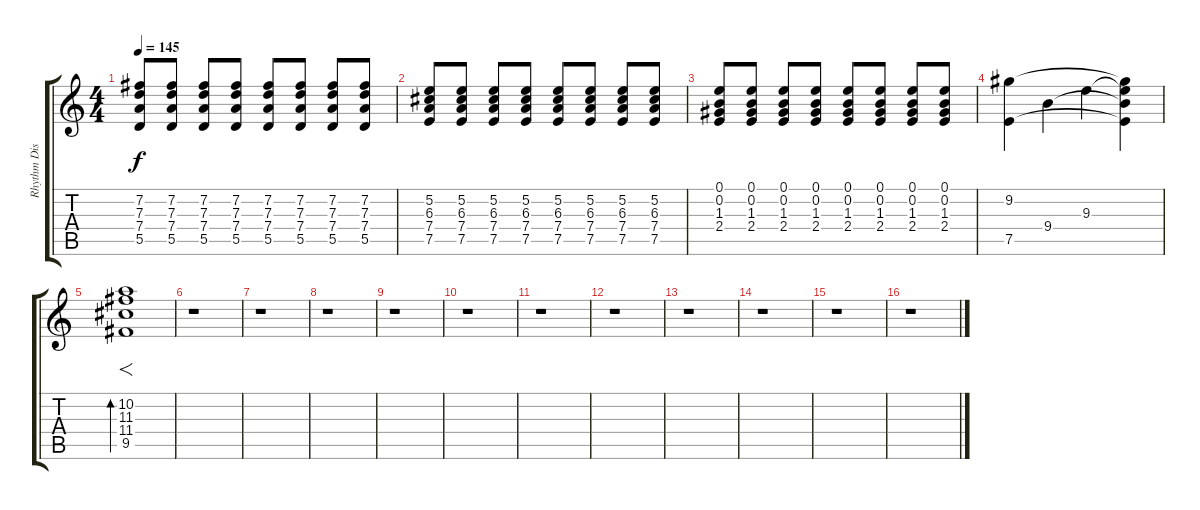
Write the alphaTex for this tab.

\track ("Rhythm Distorted" "Rhythm Dis") {instrument distortionguitar}
\staff {score tabs}
\tuning (E4 B3 G3 D3 A2 E2) {hide}
\ts (4 4)
\tempo 145
\clef g2
\ks c
(7.2 7.3 7.4 5.5).8{dy f} (7.2 7.3 7.4 5.5).8 (7.2 7.3 7.4 5.5).8 (7.2 7.3 7.4 5.5).8 (7.2 7.3 7.4 5.5).8 (7.2 7.3 7.4 5.5).8 (7.2 7.3 7.4 5.5).8 (7.2 7.3 7.4 5.5).8 |
(5.2 6.3 7.4 7.5).8 (5.2 6.3 7.4 7.5).8 (5.2 6.3 7.4 7.5).8 (5.2 6.3 7.4 7.5).8 (5.2 6.3 7.4 7.5).8 (5.2 6.3 7.4 7.5).8 (5.2 6.3 7.4 7.5).8 (5.2 6.3 7.4 7.5).8 |
(0.1 0.2 1.3 2.4).8 (0.1 0.2 1.3 2.4).8 (0.1 0.2 1.3 2.4).8 (0.1 0.2 1.3 2.4).8 (0.1 0.2 1.3 2.4).8 (0.1 0.2 1.3 2.4).8 (0.1 0.2 1.3 2.4).8 (0.1 0.2 1.3 2.4).8 |
(9.2 7.5).4 9.4.4 9.3.4 (9.2{t} 9.3{t} 9.4{t} 7.5{t}).4 |
(10.2 11.3 11.4 9.5).1{f bd 240} |
r.1 |
r.1 |
r.1 |
r.1 |
r.1 |
r.1 |
r.1 |
r.1 |
r.1 |
r.1 |
r.1
